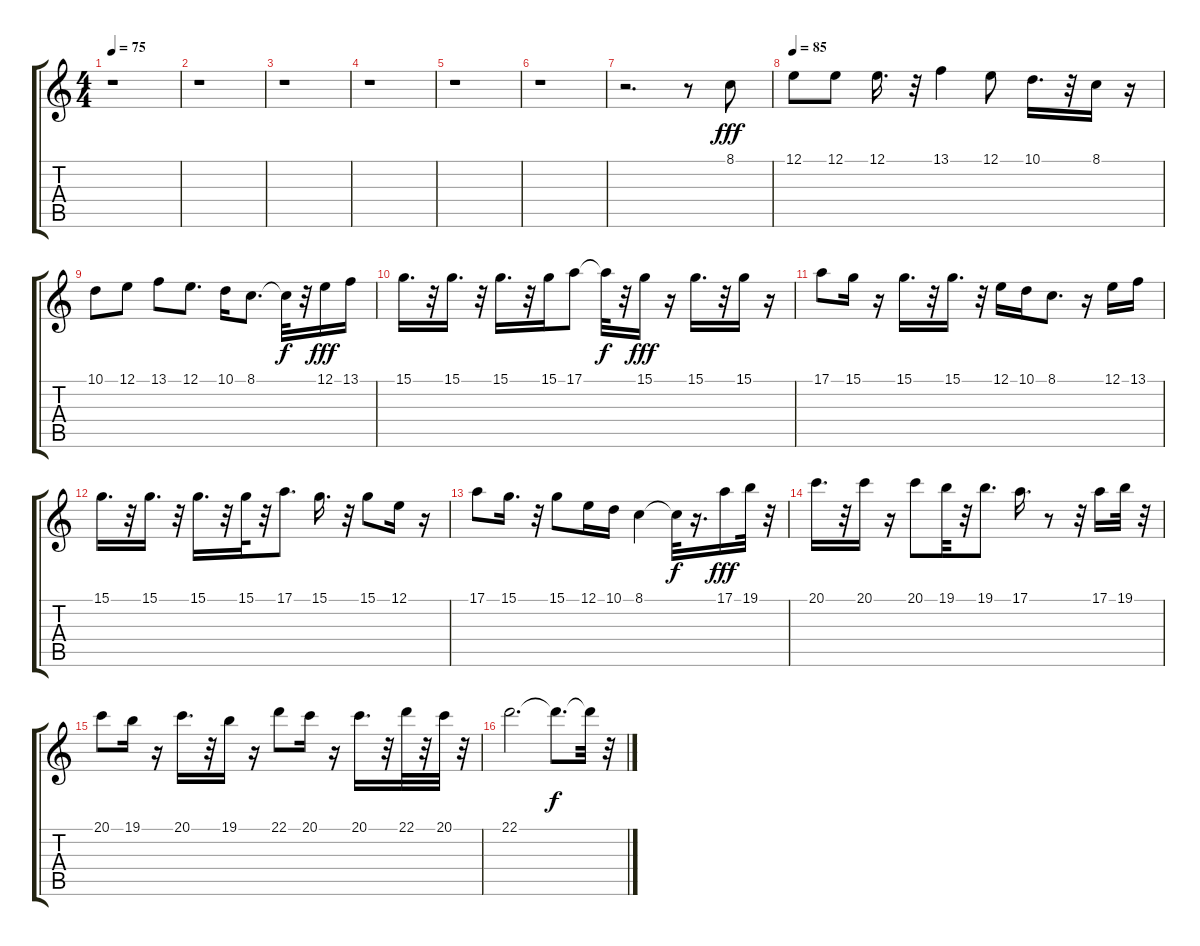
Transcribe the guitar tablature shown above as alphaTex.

\track "" {instrument blownbottle}
\staff {score tabs}
\tuning (E4 B3 G3 D3 A2 E2) {hide}
\ts (4 4)
\tempo 75
\clef g2
\ks c
r.1{dy f} |
r.1 |
r.1 |
r.1 |
r.1 |
r.1 |
r.2{d} r.8 8.1.8{dy fff} |
\tempo 85
12.1.8 12.1.8 12.1.16{d} r.32 13.1.4 12.1.8 10.1.16{d} r.32 8.1.16 r.16 |
10.1.8 12.1.8 13.1.8 12.1.8{d} 10.1.16 8.1.8{d} 8.1{t}.32{dy f} r.32 12.1.16{dy fff} 13.1.16 |
15.1.16{d} r.32 15.1.16{d} r.32 15.1.16{d} r.32 15.1.16 17.1.8 17.1{t}.32{dy f} r.32 15.1.16{dy fff} r.16 15.1.16{d} r.32 15.1.16 r.16 |
17.1.8 15.1.16 r.16 15.1.16{d} r.32 15.1.16{d} r.32 12.1.16 10.1.16 8.1.8{d} r.16 12.1.16 13.1.16 |
15.1.16{d} r.32 15.1.16{d} r.32 15.1.16{d} r.32 15.1.32 r.32 17.1.8{d} 15.1.16{d} r.32 15.1.8 12.1.16 r.16 |
17.1.8 15.1.16{d} r.32 15.1.8 12.1.16 10.1.16 8.1.4 8.1{t}.32{dy f} r.16{d} 17.1.16{dy fff} 19.1.32 r.32 |
20.1.16{d} r.32 20.1.16 r.16 20.1.8 19.1.32 r.32 19.1.8{d} 17.1.16{d} r.8 r.32 17.1.16 19.1.32 r.32 |
20.1.8 19.1.16 r.16 20.1.16{d} r.32 19.1.16 r.16 22.1.8 20.1.16 r.16 20.1.16{d} r.32 22.1.32 r.32 20.1.32 r.32 |
22.1.2{d} 22.1{t}.8{d dy f} 22.1{t}.32 r.32
